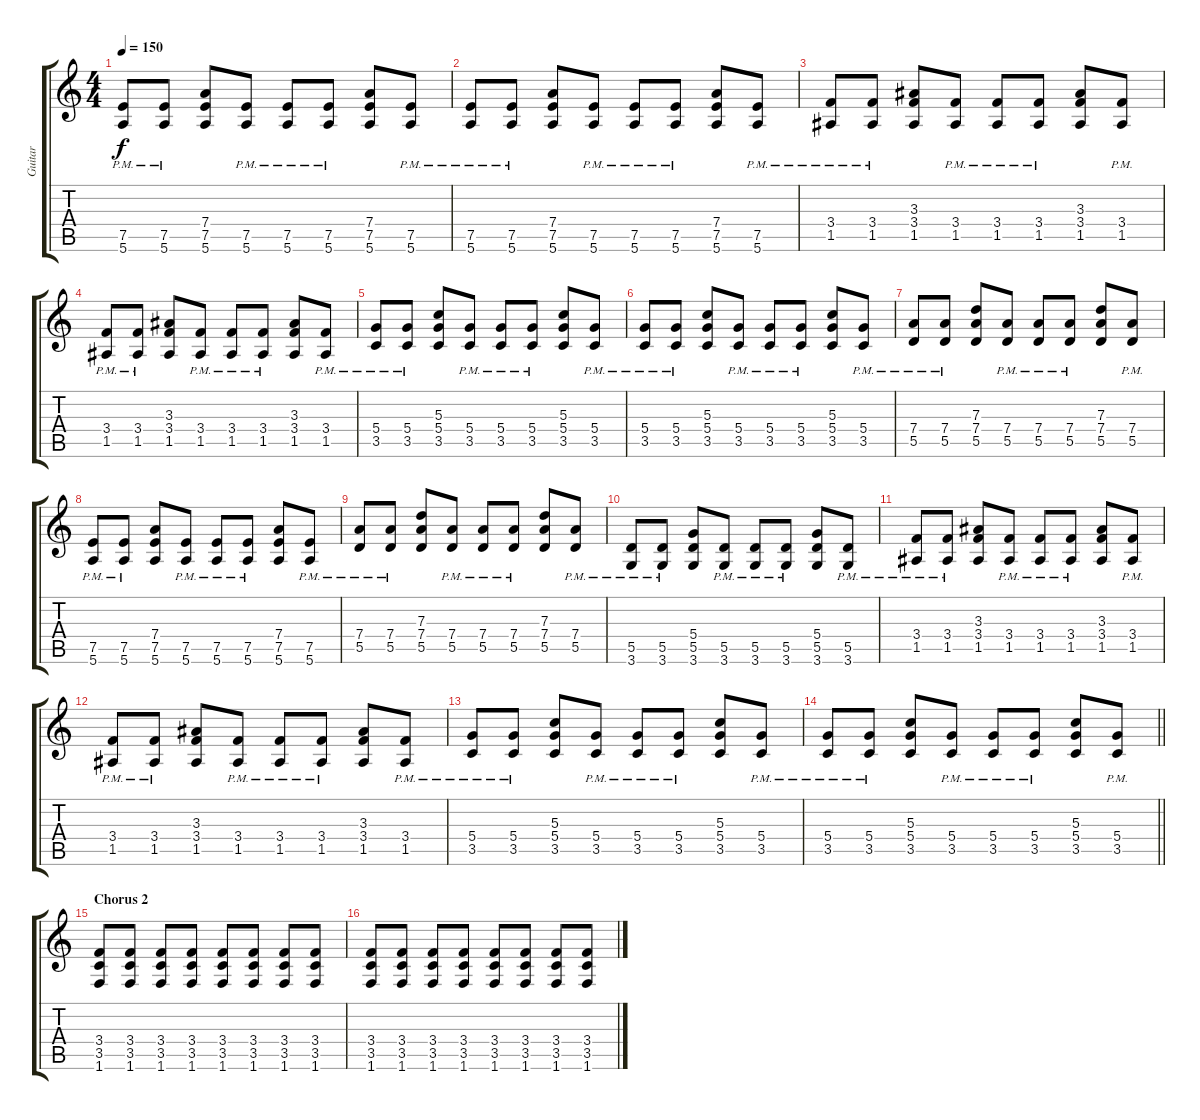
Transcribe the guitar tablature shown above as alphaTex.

\track ("Guitar" "Guitar") {instrument distortionguitar}
\staff {score tabs}
\tuning (E4 B3 G3 D3 A2 E2) {hide}
\ts (4 4)
\tempo 150
\clef g2
\ks c
(7.5{pm} 5.6{pm}).8{dy f} (7.5{pm} 5.6{pm}).8 (7.4 7.5 5.6).8 (7.5{pm} 5.6{pm}).8 (7.5{pm} 5.6{pm}).8 (7.5{pm} 5.6{pm}).8 (7.4 7.5 5.6).8 (7.5{pm} 5.6{pm}).8 |
(7.5{pm} 5.6{pm}).8 (7.5{pm} 5.6{pm}).8 (7.4 7.5 5.6).8 (7.5{pm} 5.6{pm}).8 (7.5{pm} 5.6{pm}).8 (7.5{pm} 5.6{pm}).8 (7.4 7.5 5.6).8 (7.5{pm} 5.6{pm}).8 |
(3.4{pm} 1.5{pm}).8 (3.4{pm} 1.5{pm}).8 (3.3 3.4 1.5).8 (3.4{pm} 1.5{pm}).8 (3.4{pm} 1.5{pm}).8 (3.4{pm} 1.5{pm}).8 (3.3 3.4 1.5).8 (3.4{pm} 1.5{pm}).8 |
(3.4{pm} 1.5{pm}).8 (3.4{pm} 1.5{pm}).8 (3.3 3.4 1.5).8 (3.4{pm} 1.5{pm}).8 (3.4{pm} 1.5{pm}).8 (3.4{pm} 1.5{pm}).8 (3.3 3.4 1.5).8 (3.4{pm} 1.5{pm}).8 |
(5.4{pm} 3.5{pm}).8 (5.4{pm} 3.5{pm}).8 (5.3 5.4 3.5).8 (5.4{pm} 3.5{pm}).8 (5.4{pm} 3.5{pm}).8 (5.4{pm} 3.5{pm}).8 (5.3 5.4 3.5).8 (5.4{pm} 3.5{pm}).8 |
(5.4{pm} 3.5{pm}).8 (5.4{pm} 3.5{pm}).8 (5.3 5.4 3.5).8 (5.4{pm} 3.5{pm}).8 (5.4{pm} 3.5{pm}).8 (5.4{pm} 3.5{pm}).8 (5.3 5.4 3.5).8 (5.4{pm} 3.5{pm}).8 |
(7.4{pm} 5.5{pm}).8 (7.4{pm} 5.5{pm}).8 (7.3 7.4 5.5).8 (7.4{pm} 5.5{pm}).8 (7.4{pm} 5.5{pm}).8 (7.4{pm} 5.5{pm}).8 (7.3 7.4 5.5).8 (7.4{pm} 5.5{pm}).8 |
(7.5{pm} 5.6{pm}).8 (7.5{pm} 5.6{pm}).8 (7.4 7.5 5.6).8 (7.5{pm} 5.6{pm}).8 (7.5{pm} 5.6{pm}).8 (7.5{pm} 5.6{pm}).8 (7.4 7.5 5.6).8 (7.5{pm} 5.6{pm}).8 |
(7.4{pm} 5.5{pm}).8 (7.4{pm} 5.5{pm}).8 (7.3 7.4 5.5).8 (7.4{pm} 5.5{pm}).8 (7.4{pm} 5.5{pm}).8 (7.4{pm} 5.5{pm}).8 (7.3 7.4 5.5).8 (7.4{pm} 5.5{pm}).8 |
(5.5{pm} 3.6{pm}).8 (5.5{pm} 3.6{pm}).8 (5.4 5.5 3.6).8 (5.5{pm} 3.6{pm}).8 (5.5{pm} 3.6{pm}).8 (5.5{pm} 3.6{pm}).8 (5.4 5.5 3.6).8 (5.5{pm} 3.6{pm}).8 |
(3.4{pm} 1.5{pm}).8 (3.4{pm} 1.5{pm}).8 (3.3 3.4 1.5).8 (3.4{pm} 1.5{pm}).8 (3.4{pm} 1.5{pm}).8 (3.4{pm} 1.5{pm}).8 (3.3 3.4 1.5).8 (3.4{pm} 1.5{pm}).8 |
(3.4{pm} 1.5{pm}).8 (3.4{pm} 1.5{pm}).8 (3.3 3.4 1.5).8 (3.4{pm} 1.5{pm}).8 (3.4{pm} 1.5{pm}).8 (3.4{pm} 1.5{pm}).8 (3.3 3.4 1.5).8 (3.4{pm} 1.5{pm}).8 |
(5.4{pm} 3.5{pm}).8 (5.4{pm} 3.5{pm}).8 (5.3 5.4 3.5).8 (5.4{pm} 3.5{pm}).8 (5.4{pm} 3.5{pm}).8 (5.4{pm} 3.5{pm}).8 (5.3 5.4 3.5).8 (5.4{pm} 3.5{pm}).8 |
\barLineRight lightlight
(5.4{pm} 3.5{pm}).8 (5.4{pm} 3.5{pm}).8 (5.3 5.4 3.5).8 (5.4{pm} 3.5{pm}).8 (5.4{pm} 3.5{pm}).8 (5.4{pm} 3.5{pm}).8 (5.3 5.4 3.5).8 (5.4{pm} 3.5{pm}).8 |
\section ("" "Chorus 2")
(3.4 3.5 1.6).8 (3.4 3.5 1.6).8 (3.4 3.5 1.6).8 (3.4 3.5 1.6).8 (3.4 3.5 1.6).8 (3.4 3.5 1.6).8 (3.4 3.5 1.6).8 (3.4 3.5 1.6).8 |
(3.4 3.5 1.6).8 (3.4 3.5 1.6).8 (3.4 3.5 1.6).8 (3.4 3.5 1.6).8 (3.4 3.5 1.6).8 (3.4 3.5 1.6).8 (3.4 3.5 1.6).8 (3.4 3.5 1.6).8
